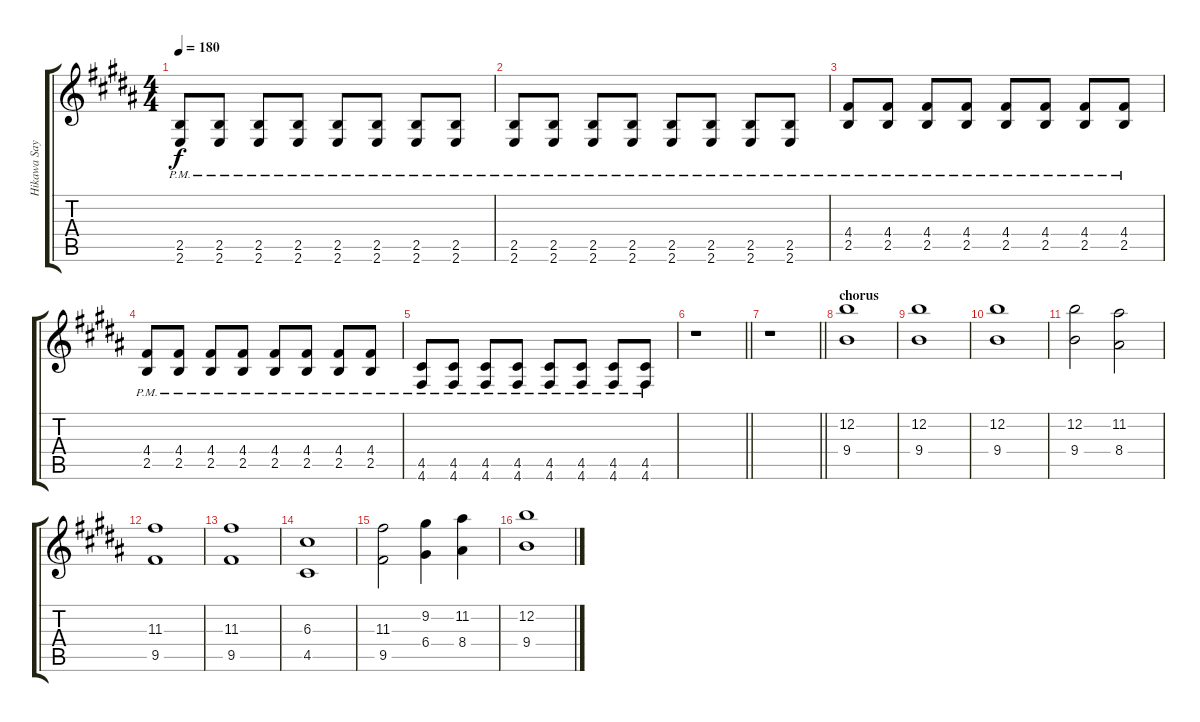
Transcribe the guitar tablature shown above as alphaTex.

\track ("Hikawa Sayo" "Hikawa Say") {instrument distortionguitar}
\staff {score tabs}
\tuning (E4 B3 G3 D3 A2 D2) {hide}
\ts (4 4)
\tempo 180
\clef g2
\ks b
(2.5{pm} 2.6{pm}).8{dy f} (2.5{pm} 2.6{pm}).8 (2.5{pm} 2.6{pm}).8 (2.5{pm} 2.6{pm}).8 (2.5{pm} 2.6{pm}).8 (2.5{pm} 2.6{pm}).8 (2.5{pm} 2.6{pm}).8 (2.5{pm} 2.6{pm}).8 |
(2.5{pm} 2.6{pm}).8 (2.5{pm} 2.6{pm}).8 (2.5{pm} 2.6{pm}).8 (2.5{pm} 2.6{pm}).8 (2.5{pm} 2.6{pm}).8 (2.5{pm} 2.6{pm}).8 (2.5{pm} 2.6{pm}).8 (2.5{pm} 2.6{pm}).8 |
(4.4{pm} 2.5{pm}).8 (4.4{pm} 2.5{pm}).8 (4.4{pm} 2.5{pm}).8 (4.4{pm} 2.5{pm}).8 (4.4{pm} 2.5{pm}).8 (4.4{pm} 2.5{pm}).8 (4.4{pm} 2.5{pm}).8 (4.4{pm} 2.5{pm}).8 |
(4.4{pm} 2.5{pm}).8 (4.4{pm} 2.5{pm}).8 (4.4{pm} 2.5{pm}).8 (4.4{pm} 2.5{pm}).8 (4.4{pm} 2.5{pm}).8 (4.4{pm} 2.5{pm}).8 (4.4{pm} 2.5{pm}).8 (4.4{pm} 2.5{pm}).8 |
(4.5{pm} 4.6{pm}).8 (4.5{pm} 4.6{pm}).8 (4.5{pm} 4.6{pm}).8 (4.5{pm} 4.6{pm}).8 (4.5{pm} 4.6{pm}).8 (4.5{pm} 4.6{pm}).8 (4.5{pm} 4.6{pm}).8 (4.5{pm} 4.6{pm}).8 |
\barLineRight lightlight
r.1 |
\barLineRight lightlight
r.1 |
\section ("" "chorus")
(12.2 9.4).1 |
(12.2 9.4).1 |
(12.2 9.4).1 |
(12.2 9.4).2 (11.2 8.4).2 |
(11.3 9.5).1 |
(11.3 9.5).1 |
(6.3 4.5).1 |
(11.3 9.5).2 (9.2 6.4).4 (11.2 8.4).4 |
(12.2 9.4).1
